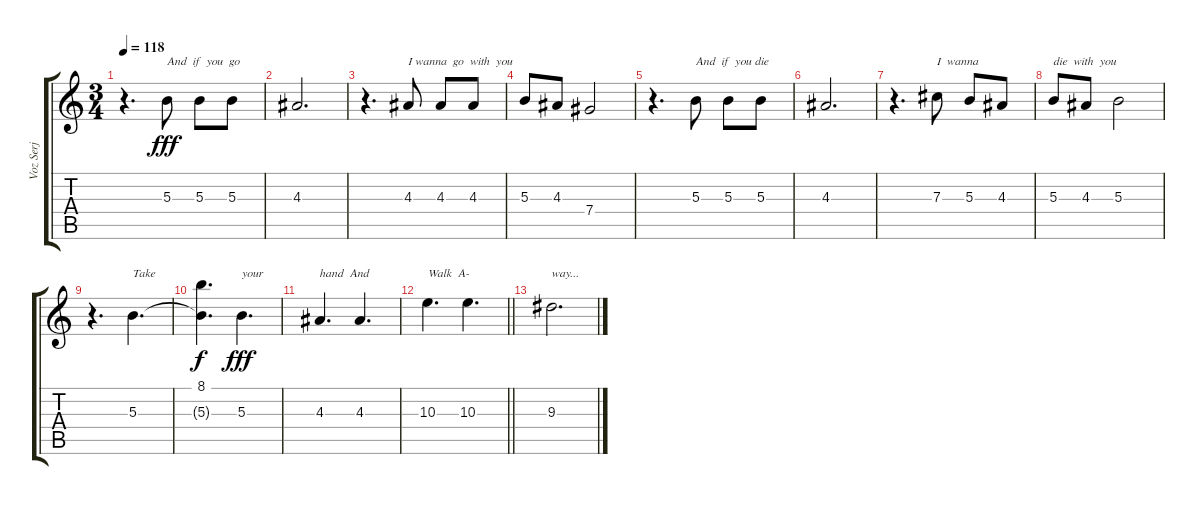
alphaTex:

\track ("Voz Serj" "Voz Serj") {instrument acousticguitarsteel}
\staff {score tabs}
\tuning (Eb4 Bb3 Gb3 Db3 Ab2 Eb2) {hide}
\ts (3 4)
\tempo 118
\clef g2
\ks c
r.4{d dy f} 5.3.8{txt "And  if  you  go" dy fff volume 8} 5.3.8 5.3.8 |
4.3.2{d} |
r.4{d} 4.3.8{txt "I wanna  go  with  you"} 4.3.8 4.3.8 |
5.3.8 4.3.8 7.4.2 |
r.4{d} 5.3.8{txt "And  if  you die"} 5.3.8 5.3.8 |
4.3.2{d} |
r.4{d} 7.3.8{txt "I  wanna"} 5.3.8 4.3.8 |
5.3.8{txt "die  with  you"} 4.3.8 5.3.2 |
r.4{d} 5.3.4{d txt "Take"} |
(8.1 5.3{t}).4{d dy f} 5.3.4{d txt "your" dy fff} |
4.3.4{d txt "hand  And"} 4.3.4{d} |
\barLineRight lightlight
10.3.4{d txt "Walk  A-"} 10.3.4{d} |
9.3.2{d txt "way..." volume 10}
